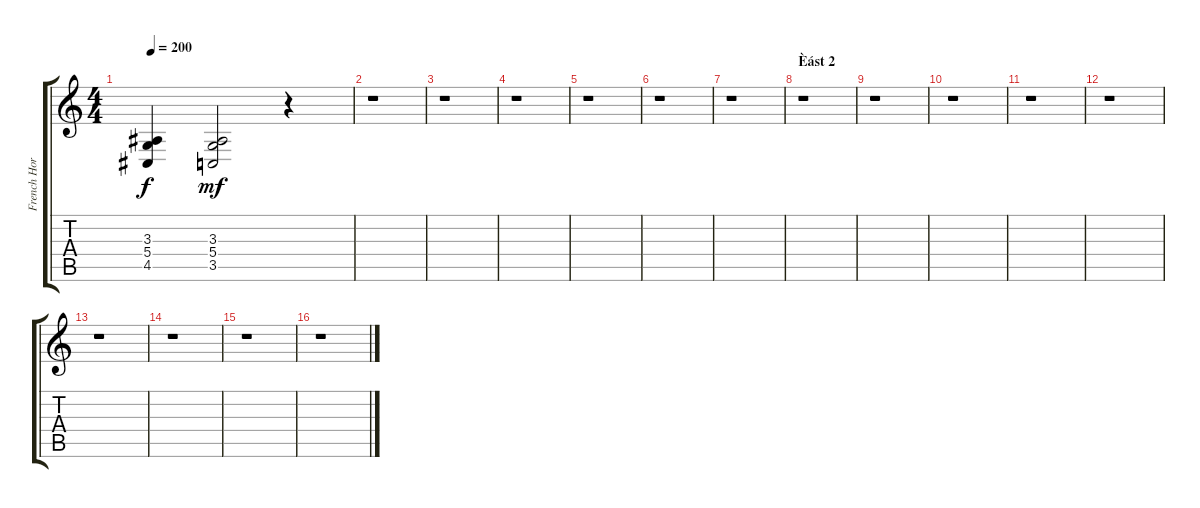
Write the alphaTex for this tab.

\track ("French Horn" "French Hor") {instrument frenchhorn}
\staff {score tabs}
\tuning (E4 B3 G3 D3 A2 E2) {hide}
\ts (4 4)
\tempo 200
\clef g2
\ks c
(3.3{t} 5.4{t} 4.5{t}).4{dy f} (3.3 5.4 3.5).2{dy mf} r.4 |
r.1 |
r.1 |
r.1 |
r.1 |
r.1 |
r.1 |
\section ("" "Èást 2")
r.1 |
r.1 |
r.1 |
r.1 |
r.1 |
r.1 |
r.1 |
r.1 |
r.1
